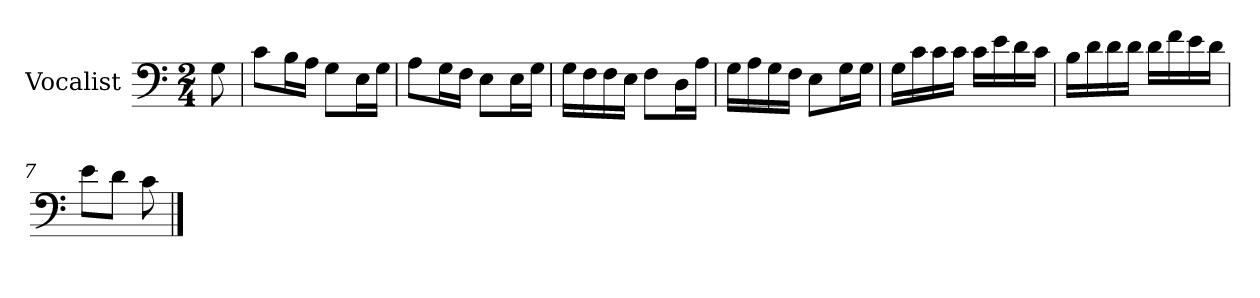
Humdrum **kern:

**kern
*part1
*staff1
*I"Vocalist
*k[]
*C:
*M2/4
=
8G
=1
8cL
16BL
16AJJ
8GL
16EL
16GJJ
=2
8AL
16GL
16FJJ
8EL
16EL
16GJJ
=3
16GLL
16F
16F
16EJJ
8FL
16DL
16AJJ
=4
16GLL
16A
16G
16FJJ
8EL
16GL
16GJJ
=5
16GLL
16c
16c
16cJJ
16cLL
16e
16d
16cJJ
=6
16BLL
16d
16d
16dJJ
16dLL
16f
16e
16dJJ
=7
8eL
8dJ
8c
==
*-
